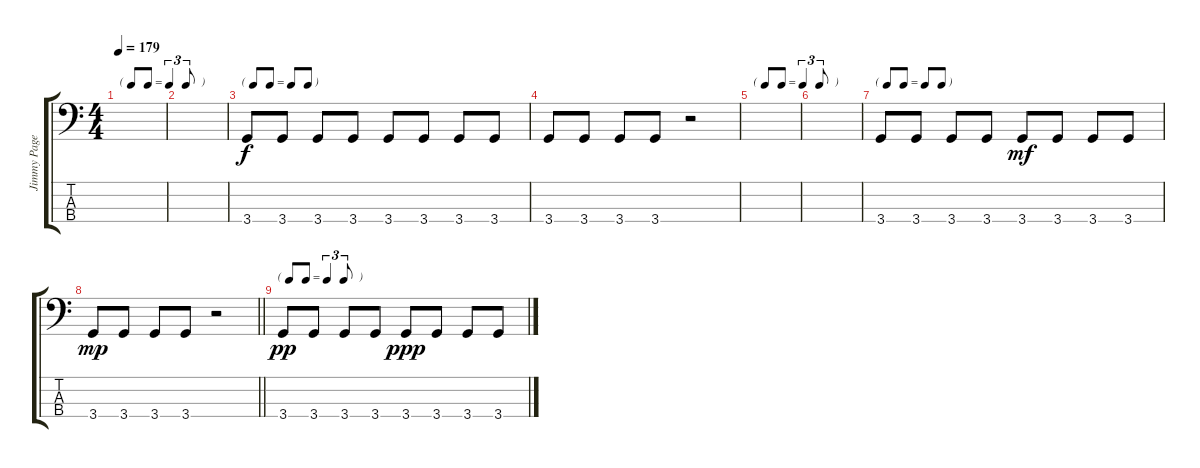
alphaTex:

\track ("Jimmy Page" "Jimmy Page") {instrument electricbasspick}
\staff {score tabs}
\tuning (G2 D2 A1 E1) {hide}
\ts (4 4)
\tf triplet8th
\tempo 179
\clef f4
\ks c
|
|
\tf none
3.4.8 3.4.8 3.4.8 3.4.8 3.4.8 3.4.8 3.4.8 3.4.8 |
3.4.8 3.4.8 3.4.8 3.4.8 r.2 |
\tf triplet8th
|
|
\tf none
3.4.8 3.4.8 3.4.8 3.4.8 3.4.8{dy mf} 3.4.8 3.4.8 3.4.8 |
\barLineRight lightlight
3.4.8{dy mp} 3.4.8 3.4.8 3.4.8 r.2 |
\tf triplet8th
3.4.8{dy pp} 3.4.8 3.4.8 3.4.8 3.4.8{dy ppp} 3.4.8 3.4.8 3.4.8
